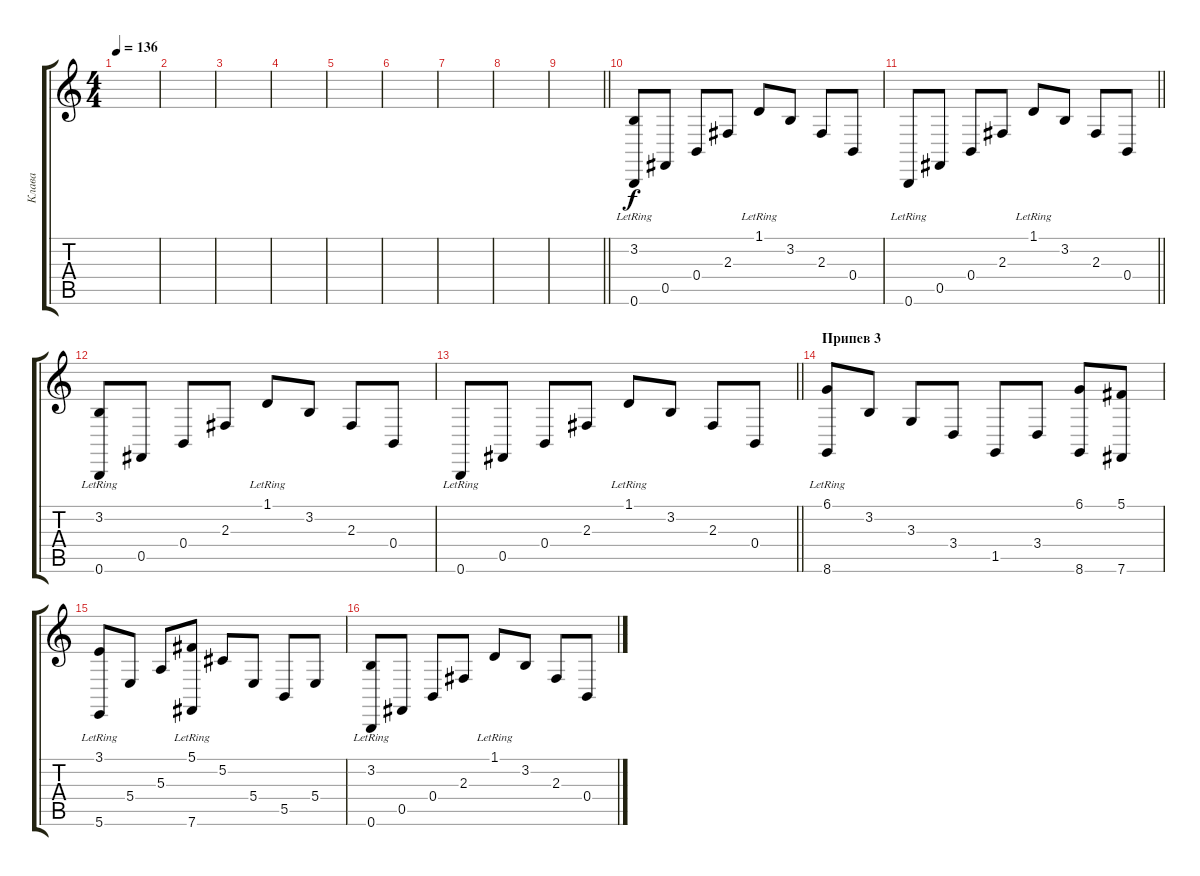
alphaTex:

\track ("Клава" "Клава") {instrument acousticgrandpiano}
\staff {score tabs}
\tuning (Db4 Ab3 E3 B2 Gb2 B1) {hide}
\ts (4 4)
\tempo 136
\clef g2
\ks c
|
|
|
|
|
|
|
|
\barLineRight lightlight
|
(3.2{lr} 0.6{lr}).8 0.5.8 0.4.8 2.3.8 1.1{lr}.8 3.2.8 2.3.8 0.4.8 |
\barLineRight lightlight
0.6{lr}.8 0.5.8 0.4.8 2.3.8 1.1{lr}.8 3.2.8 2.3.8 0.4.8 |
(3.2{lr} 0.6{lr}).8 0.5.8 0.4.8 2.3.8 1.1{lr}.8 3.2.8 2.3.8 0.4.8 |
\barLineRight lightlight
0.6{lr}.8 0.5.8 0.4.8 2.3.8 1.1{lr}.8 3.2.8 2.3.8 0.4.8 |
\section ("" "Припев 3")
(6.1{lr} 8.6).8 3.2.8 3.3.8 3.4.8 1.5.8 3.4.8 (6.1 8.6).8 (5.1 7.6).8 |
(3.1{lr} 5.6{lr}).8 5.4.8 5.3.8 (5.1{lr} 7.6{lr}).8 5.2.8 5.4.8 5.5.8 5.4.8 |
(3.2{lr} 0.6{lr}).8 0.5.8 0.4.8 2.3.8 1.1{lr}.8 3.2.8 2.3.8 0.4.8
